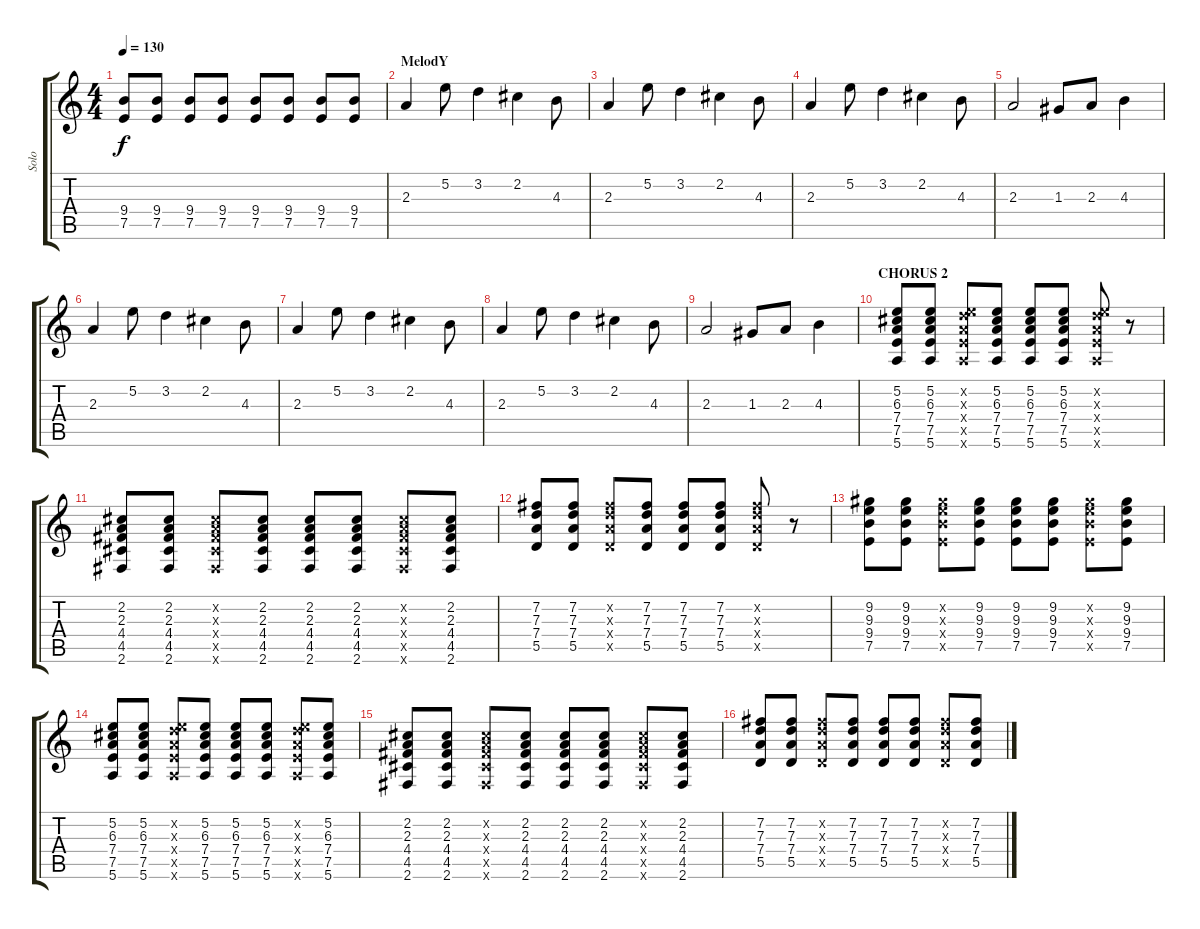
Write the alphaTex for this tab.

\track ("Solo" "Solo") {instrument overdrivenguitar}
\staff {score tabs}
\tuning (E4 B3 G3 D3 A2 E2) {hide}
\ts (4 4)
\tempo 130
\clef g2
\ks c
(9.4 7.5).8{dy f} (9.4 7.5).8 (9.4 7.5).8 (9.4 7.5).8 (9.4 7.5).8 (9.4 7.5).8 (9.4 7.5).8 (9.4 7.5).8 |
\section ("" "MelodY")
2.3.4 5.2.8 3.2.4 2.2.4 4.3.8 |
2.3.4 5.2.8 3.2.4 2.2.4 4.3.8 |
2.3.4 5.2.8 3.2.4 2.2.4 4.3.8 |
2.3.2 1.3.8 2.3.8 4.3.4 |
2.3.4 5.2.8 3.2.4 2.2.4 4.3.8 |
2.3.4 5.2.8 3.2.4 2.2.4 4.3.8 |
2.3.4 5.2.8 3.2.4 2.2.4 4.3.8 |
2.3.2 1.3.8 2.3.8 4.3.4 |
\section ("" "CHORUS 2")
(5.2 6.3 7.4 7.5 5.6).8{volume 12 instrument electricguitarjazz} (5.2 6.3 7.4 7.5 5.6).8 (5.2{x} 7.3{x} 7.4{x} 7.5{x} 5.6{x}).8 (5.2 6.3 7.4 7.5 5.6).8 (5.2 6.3 7.4 7.5 5.6).8 (5.2 6.3 7.4 7.5 5.6).8 (5.2{x} 7.3{x} 7.4{x} 7.5{x} 5.6{x}).8 r.8 |
(2.2 2.3 4.4 4.5 2.6).8 (2.2 2.3 4.4 4.5 2.6).8 (2.2{x} 2.3{x} 4.4{x} 4.5{x} 2.6{x}).8 (2.2 2.3 4.4 4.5 2.6).8 (2.2 2.3 4.4 4.5 2.6).8 (2.2 2.3 4.4 4.5 2.6).8 (2.2{x} 2.3{x} 4.4{x} 4.5{x} 2.6{x}).8 (2.2 2.3 4.4 4.5 2.6).8 |
(7.2 7.3 7.4 5.5).8 (7.2 7.3 7.4 5.5).8 (7.2{x} 7.3{x} 7.4{x} 5.5{x}).8 (7.2 7.3 7.4 5.5).8 (7.2 7.3 7.4 5.5).8 (7.2 7.3 7.4 5.5).8 (7.2{x} 7.3{x} 7.4{x} 5.5{x}).8 r.8 |
(9.2 9.3 9.4 7.5).8 (9.2 9.3 9.4 7.5).8 (9.2{x} 9.3{x} 9.4{x} 7.5{x}).8 (9.2 9.3 9.4 7.5).8 (9.2 9.3 9.4 7.5).8 (9.2 9.3 9.4 7.5).8 (9.2{x} 9.3{x} 9.4{x} 7.5{x}).8 (9.2 9.3 9.4 7.5).8 |
(5.2 6.3 7.4 7.5 5.6).8{instrument electricguitarjazz} (5.2 6.3 7.4 7.5 5.6).8 (5.2{x} 7.3{x} 7.4{x} 7.5{x} 5.6{x}).8 (5.2 6.3 7.4 7.5 5.6).8 (5.2 6.3 7.4 7.5 5.6).8 (5.2 6.3 7.4 7.5 5.6).8 (5.2{x} 7.3{x} 7.4{x} 7.5{x} 5.6{x}).8 (5.2 6.3 7.4 7.5 5.6).8 |
(2.2 2.3 4.4 4.5 2.6).8 (2.2 2.3 4.4 4.5 2.6).8 (2.2{x} 2.3{x} 4.4{x} 4.5{x} 2.6{x}).8 (2.2 2.3 4.4 4.5 2.6).8 (2.2 2.3 4.4 4.5 2.6).8 (2.2 2.3 4.4 4.5 2.6).8 (2.2{x} 2.3{x} 4.4{x} 4.5{x} 2.6{x}).8 (2.2 2.3 4.4 4.5 2.6).8 |
(7.2 7.3 7.4 5.5).8 (7.2 7.3 7.4 5.5).8 (7.2{x} 7.3{x} 7.4{x} 5.5{x}).8 (7.2 7.3 7.4 5.5).8 (7.2 7.3 7.4 5.5).8 (7.2 7.3 7.4 5.5).8 (7.2{x} 7.3{x} 7.4{x} 5.5{x}).8 (7.2 7.3 7.4 5.5).8
